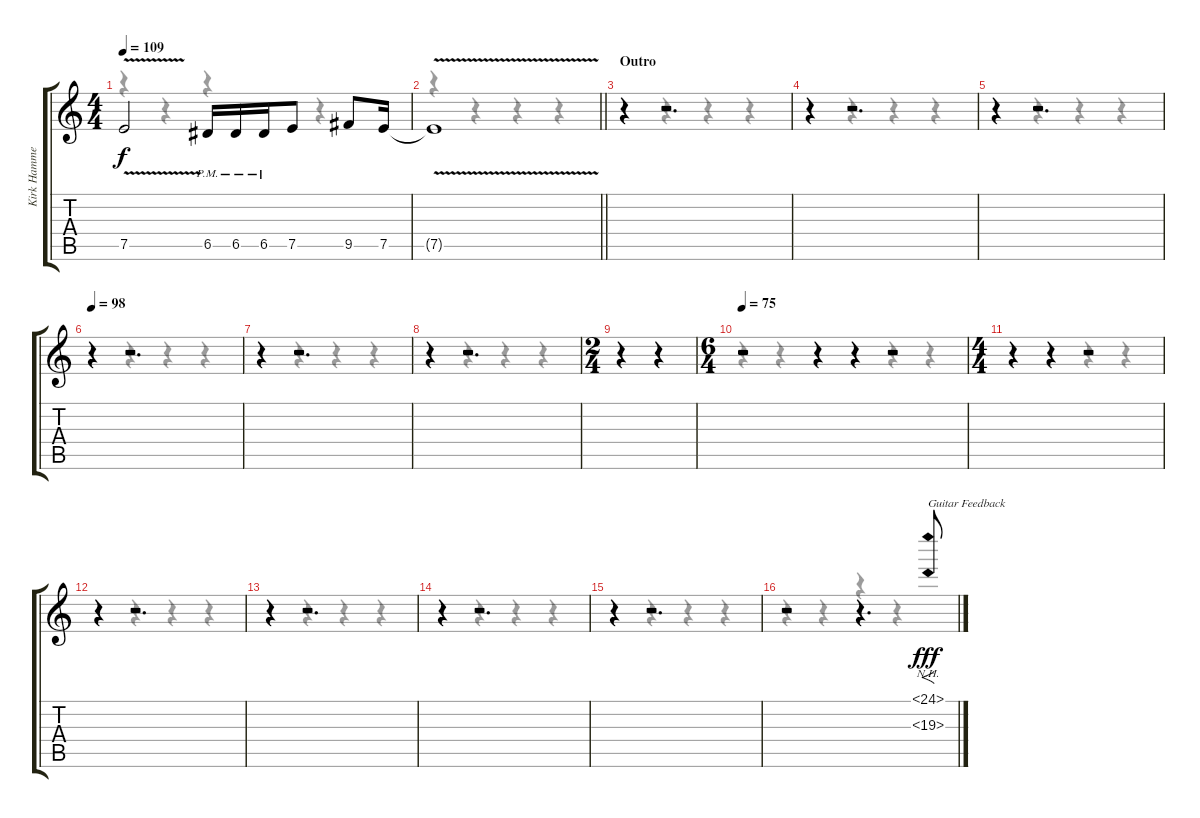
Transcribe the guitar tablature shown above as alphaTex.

\track ("Kirk Hammett Harmony" "Kirk Hamme") {instrument distortionguitar}
\staff {score tabs}
\tuning (E4 B3 G3 D3 A2 E2) {hide}
\voice
\ts (4 4)
\tempo 109
\clef g2
\ks c
7.5{v t}.2{dy f} 6.5{pm}.16 6.5{pm}.16 6.5{pm}.16 7.5.8 9.5.8 7.5.16 |
\barLineRight lightlight
7.5{v t}.1 |
\section ("" "Outro")
r.4 r.2{d} |
r.4 r.2{d} |
r.4 r.2{d} |
\tempo 98
r.4 r.2{d} |
r.4 r.2{d} |
r.4 r.2{d} |
\ts (2 4)
r.4 r.4 |
\ts (6 4)
\tempo 75
r.2 r.4 r.4 r.2 |
\ts (4 4)
r.4 r.4 r.2 |
r.4 r.2{d} |
r.4 r.2{d} |
r.4 r.2{d} |
r.4 r.2{d} |
r.2 r.4{d} (24.1{nh} 19.3{nh}).8{f txt "Guitar Feedback" dy fff}
\voice
\clef g2
\ottava regular
\simile none
\ks c
r.4{dy f} r.4 r.4 r.4 |
\barLineRight lightlight
r.4 r.4 r.4 r.4 |
r.4 r.4 r.4 r.4 |
r.4 r.4 r.4 r.4 |
r.4 r.4 r.4 r.4 |
r.4 r.4 r.4 r.4 |
r.4 r.4 r.4 r.4 |
r.4 r.4 r.4 r.4 |
r.4 r.4 |
r.4 r.4 r.4 r.4 r.4 r.4 |
r.4 r.4 r.4 r.4 |
r.4 r.4 r.4 r.4 |
r.4 r.4 r.4 r.4 |
r.4 r.4 r.4 r.4 |
r.4 r.4 r.4 r.4 |
r.4 r.4 r.4 r.4
